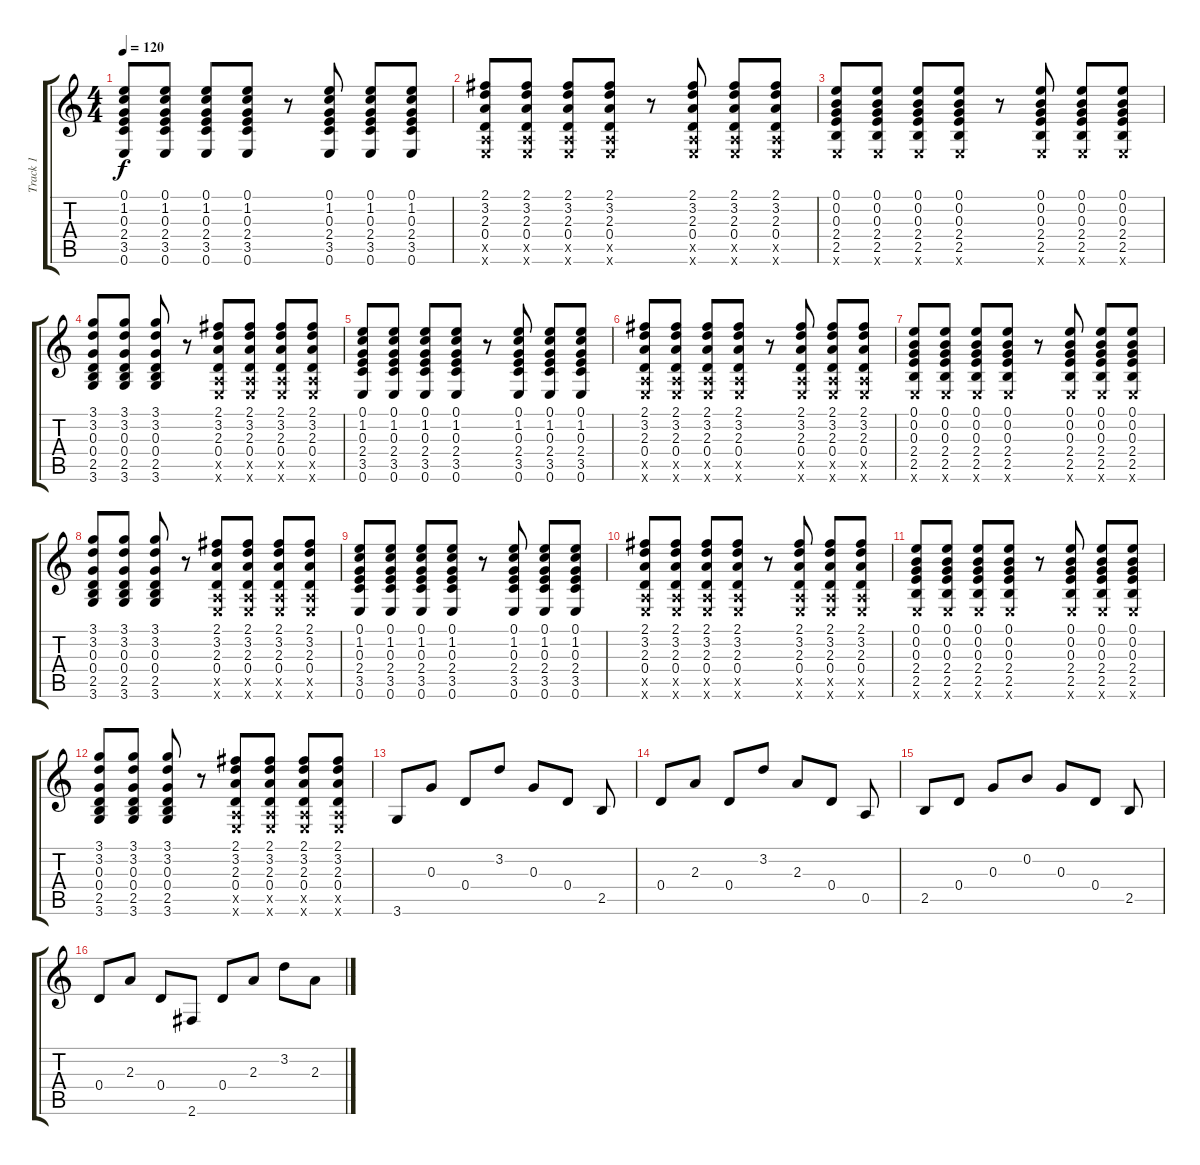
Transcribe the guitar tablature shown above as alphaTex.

\track ("Track 1" "Track 1") {instrument acousticguitarnylon}
\staff {score tabs}
\tuning (E4 B3 G3 D3 A2 E2) {hide}
\ts (4 4)
\tempo 120
\clef g2
\ks c
(0.1 1.2 0.3 2.4 3.5 0.6).8{dy f} (0.1 1.2 0.3 2.4 3.5 0.6).8 (0.1 1.2 0.3 2.4 3.5 0.6).8 (0.1 1.2 0.3 2.4 3.5 0.6).8 r.8 (0.1 1.2 0.3 2.4 3.5 0.6).8 (0.1 1.2 0.3 2.4 3.5 0.6).8 (0.1 1.2 0.3 2.4 3.5 0.6).8 |
(2.1 3.2 2.3 0.4 0.5{x} 0.6{x}).8 (2.1 3.2 2.3 0.4 0.5{x} 0.6{x}).8 (2.1 3.2 2.3 0.4 0.5{x} 0.6{x}).8 (2.1 3.2 2.3 0.4 0.5{x} 0.6{x}).8 r.8 (2.1 3.2 2.3 0.4 0.5{x} 0.6{x}).8 (2.1 3.2 2.3 0.4 0.5{x} 0.6{x}).8 (2.1 3.2 2.3 0.4 0.5{x} 0.6{x}).8 |
(0.1 0.2 0.3 2.4 2.5 0.6{x}).8 (0.1 0.2 0.3 2.4 2.5 0.6{x}).8 (0.1 0.2 0.3 2.4 2.5 0.6{x}).8 (0.1 0.2 0.3 2.4 2.5 0.6{x}).8 r.8 (0.1 0.2 0.3 2.4 2.5 0.6{x}).8 (0.1 0.2 0.3 2.4 2.5 0.6{x}).8 (0.1 0.2 0.3 2.4 2.5 0.6{x}).8 |
(3.1 3.2 0.3 0.4 2.5 3.6).8 (3.1 3.2 0.3 0.4 2.5 3.6).8 (3.1 3.2 0.3 0.4 2.5 3.6).8 r.8 (2.1 3.2 2.3 0.4 0.5{x} 0.6{x}).8 (2.1 3.2 2.3 0.4 0.5{x} 0.6{x}).8 (2.1 3.2 2.3 0.4 0.5{x} 0.6{x}).8 (2.1 3.2 2.3 0.4 0.5{x} 0.6{x}).8 |
(0.1 1.2 0.3 2.4 3.5 0.6).8 (0.1 1.2 0.3 2.4 3.5 0.6).8 (0.1 1.2 0.3 2.4 3.5 0.6).8 (0.1 1.2 0.3 2.4 3.5 0.6).8 r.8 (0.1 1.2 0.3 2.4 3.5 0.6).8 (0.1 1.2 0.3 2.4 3.5 0.6).8 (0.1 1.2 0.3 2.4 3.5 0.6).8 |
(2.1 3.2 2.3 0.4 0.5{x} 0.6{x}).8 (2.1 3.2 2.3 0.4 0.5{x} 0.6{x}).8 (2.1 3.2 2.3 0.4 0.5{x} 0.6{x}).8 (2.1 3.2 2.3 0.4 0.5{x} 0.6{x}).8 r.8 (2.1 3.2 2.3 0.4 0.5{x} 0.6{x}).8 (2.1 3.2 2.3 0.4 0.5{x} 0.6{x}).8 (2.1 3.2 2.3 0.4 0.5{x} 0.6{x}).8 |
(0.1 0.2 0.3 2.4 2.5 0.6{x}).8 (0.1 0.2 0.3 2.4 2.5 0.6{x}).8 (0.1 0.2 0.3 2.4 2.5 0.6{x}).8 (0.1 0.2 0.3 2.4 2.5 0.6{x}).8 r.8 (0.1 0.2 0.3 2.4 2.5 0.6{x}).8 (0.1 0.2 0.3 2.4 2.5 0.6{x}).8 (0.1 0.2 0.3 2.4 2.5 0.6{x}).8 |
(3.1 3.2 0.3 0.4 2.5 3.6).8 (3.1 3.2 0.3 0.4 2.5 3.6).8 (3.1 3.2 0.3 0.4 2.5 3.6).8 r.8 (2.1 3.2 2.3 0.4 0.5{x} 0.6{x}).8 (2.1 3.2 2.3 0.4 0.5{x} 0.6{x}).8 (2.1 3.2 2.3 0.4 0.5{x} 0.6{x}).8 (2.1 3.2 2.3 0.4 0.5{x} 0.6{x}).8 |
(0.1 1.2 0.3 2.4 3.5 0.6).8 (0.1 1.2 0.3 2.4 3.5 0.6).8 (0.1 1.2 0.3 2.4 3.5 0.6).8 (0.1 1.2 0.3 2.4 3.5 0.6).8 r.8 (0.1 1.2 0.3 2.4 3.5 0.6).8 (0.1 1.2 0.3 2.4 3.5 0.6).8 (0.1 1.2 0.3 2.4 3.5 0.6).8 |
(2.1 3.2 2.3 0.4 0.5{x} 0.6{x}).8 (2.1 3.2 2.3 0.4 0.5{x} 0.6{x}).8 (2.1 3.2 2.3 0.4 0.5{x} 0.6{x}).8 (2.1 3.2 2.3 0.4 0.5{x} 0.6{x}).8 r.8 (2.1 3.2 2.3 0.4 0.5{x} 0.6{x}).8 (2.1 3.2 2.3 0.4 0.5{x} 0.6{x}).8 (2.1 3.2 2.3 0.4 0.5{x} 0.6{x}).8 |
(0.1 0.2 0.3 2.4 2.5 0.6{x}).8 (0.1 0.2 0.3 2.4 2.5 0.6{x}).8 (0.1 0.2 0.3 2.4 2.5 0.6{x}).8 (0.1 0.2 0.3 2.4 2.5 0.6{x}).8 r.8 (0.1 0.2 0.3 2.4 2.5 0.6{x}).8 (0.1 0.2 0.3 2.4 2.5 0.6{x}).8 (0.1 0.2 0.3 2.4 2.5 0.6{x}).8 |
(3.1 3.2 0.3 0.4 2.5 3.6).8 (3.1 3.2 0.3 0.4 2.5 3.6).8 (3.1 3.2 0.3 0.4 2.5 3.6).8 r.8 (2.1 3.2 2.3 0.4 0.5{x} 0.6{x}).8 (2.1 3.2 2.3 0.4 0.5{x} 0.6{x}).8 (2.1 3.2 2.3 0.4 0.5{x} 0.6{x}).8 (2.1 3.2 2.3 0.4 0.5{x} 0.6{x}).8 |
3.6.8{beam Up} 0.3.8 0.4.8 3.2.8 0.3.8 0.4.8 2.5.8 |
0.4.8 2.3.8 0.4.8 3.2.8 2.3.8 0.4.8 0.5.8 |
2.5.8 0.4.8 0.3.8 0.2.8 0.3.8 0.4.8 2.5.8 |
0.4.8 2.3.8 0.4.8 2.6.8 0.4.8 2.3.8 3.2.8 2.3.8
